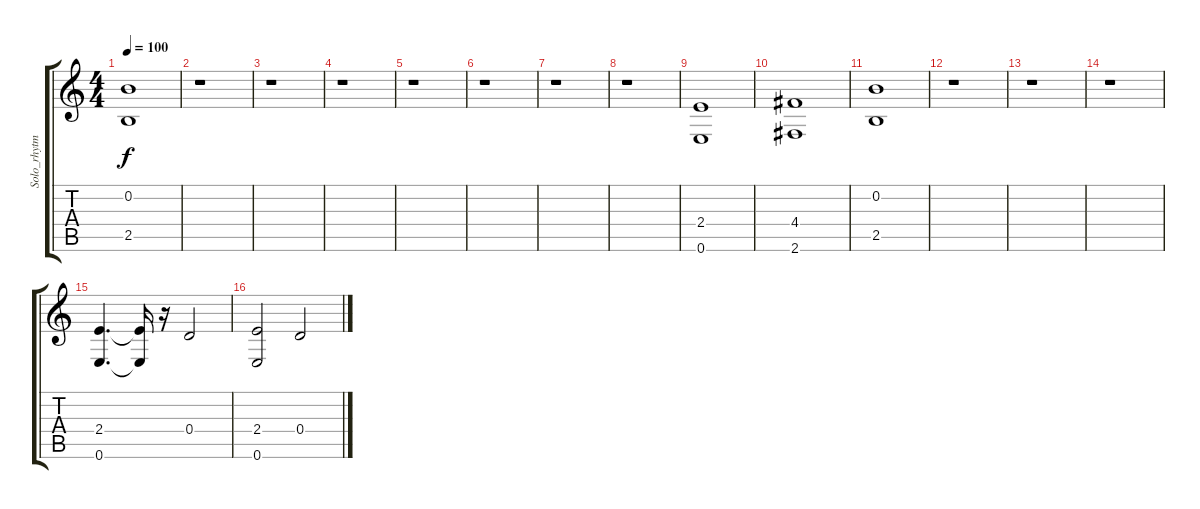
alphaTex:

\track ("Solo_rhytm" "Solo_rhytm") {instrument distortionguitar}
\staff {score tabs}
\tuning (E4 B3 G3 D3 A2 E2) {hide}
\ts (4 4)
\tempo 100
\clef g2
\ks c
(0.2 2.5).1{dy f volume 12} |
r.1 |
r.1 |
r.1 |
r.1 |
r.1 |
r.1 |
r.1 |
(2.4 0.6).1{volume 12} |
(4.4 2.6).1 |
(0.2 2.5).1{volume 12} |
r.1 |
r.1 |
r.1 |
(2.4 0.6).4{d volume 12} (2.4{t} 0.6{t}).16 r.16 0.4.2 |
(2.4 0.6).2 0.4.2
